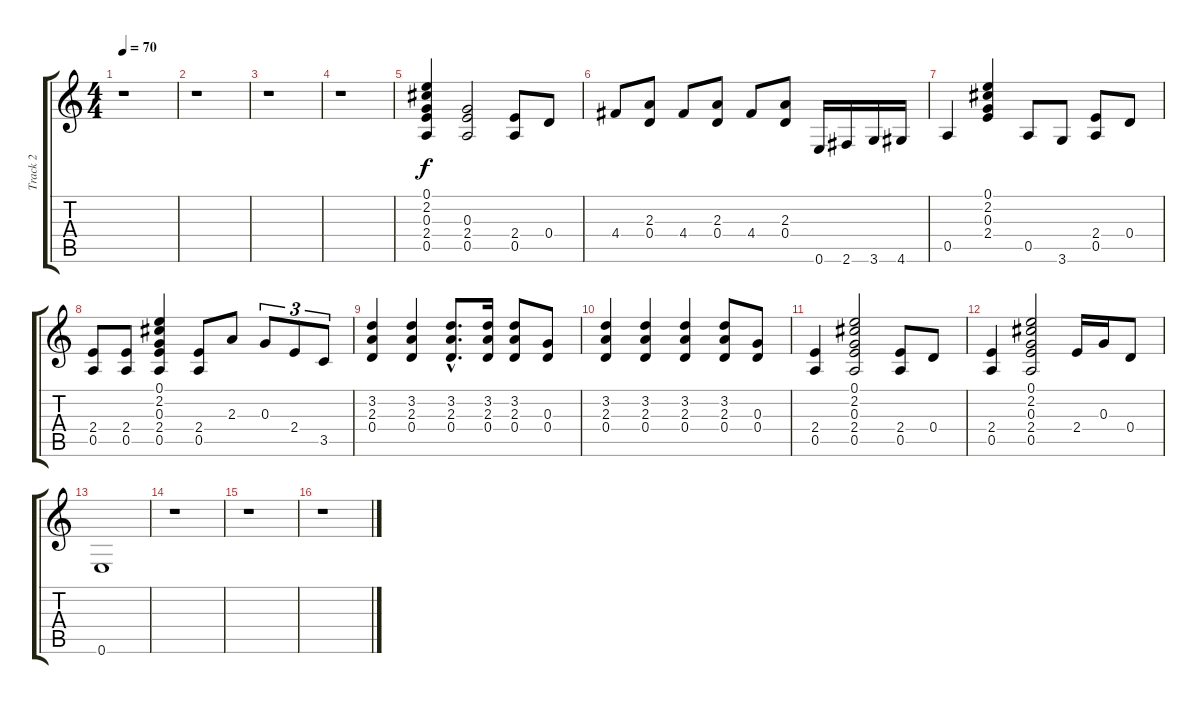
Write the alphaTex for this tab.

\track ("Track 2" "Track 2") {instrument electricguitarclean}
\staff {score tabs}
\tuning (E4 B3 G3 D3 A2 E2) {hide}
\ts (4 4)
\tempo 70
\clef g2
\ks c
r.1{dy f} |
r.1 |
r.1 |
r.1 |
(0.1 2.2 0.3 2.4 0.5).4 (0.3 2.4 0.5).2 (2.4 0.5).8 0.4.8 |
4.4.8 (2.3 0.4).8 4.4.8 (2.3 0.4).8 4.4.8 (2.3 0.4).8 0.6.16 2.6.16 3.6.16 4.6.16 |
0.5.4 (0.1 2.2 0.3 2.4).4 0.5.8 3.6.8 (2.4 0.5).8 0.4.8 |
(2.4 0.5).8 (2.4 0.5).8 (0.1 2.2 0.3 2.4 0.5).4 (2.4 0.5).8 2.3.8 0.3.8{tu (3 2)} 2.4.8{tu (3 2)} 3.5.8{tu (3 2)} |
(3.2 2.3 0.4).4 (3.2 2.3 0.4).4 (3.2{hac} 2.3{hac} 0.4{hac}).8{d} (3.2 2.3 0.4).16 (3.2 2.3 0.4).8 (0.3 0.4).8 |
(3.2 2.3 0.4).4 (3.2 2.3 0.4).4 (3.2 2.3 0.4).4 (3.2 2.3 0.4).8 (0.3 0.4).8 |
(2.4 0.5).4 (0.1 2.2 0.3 2.4 0.5).2 (2.4 0.5).8 0.4.8 |
(2.4 0.5).4 (0.1 2.2 0.3 2.4 0.5).2 2.4.16 0.3.16 0.4.8 |
0.6.1 |
r.1 |
r.1 |
r.1
